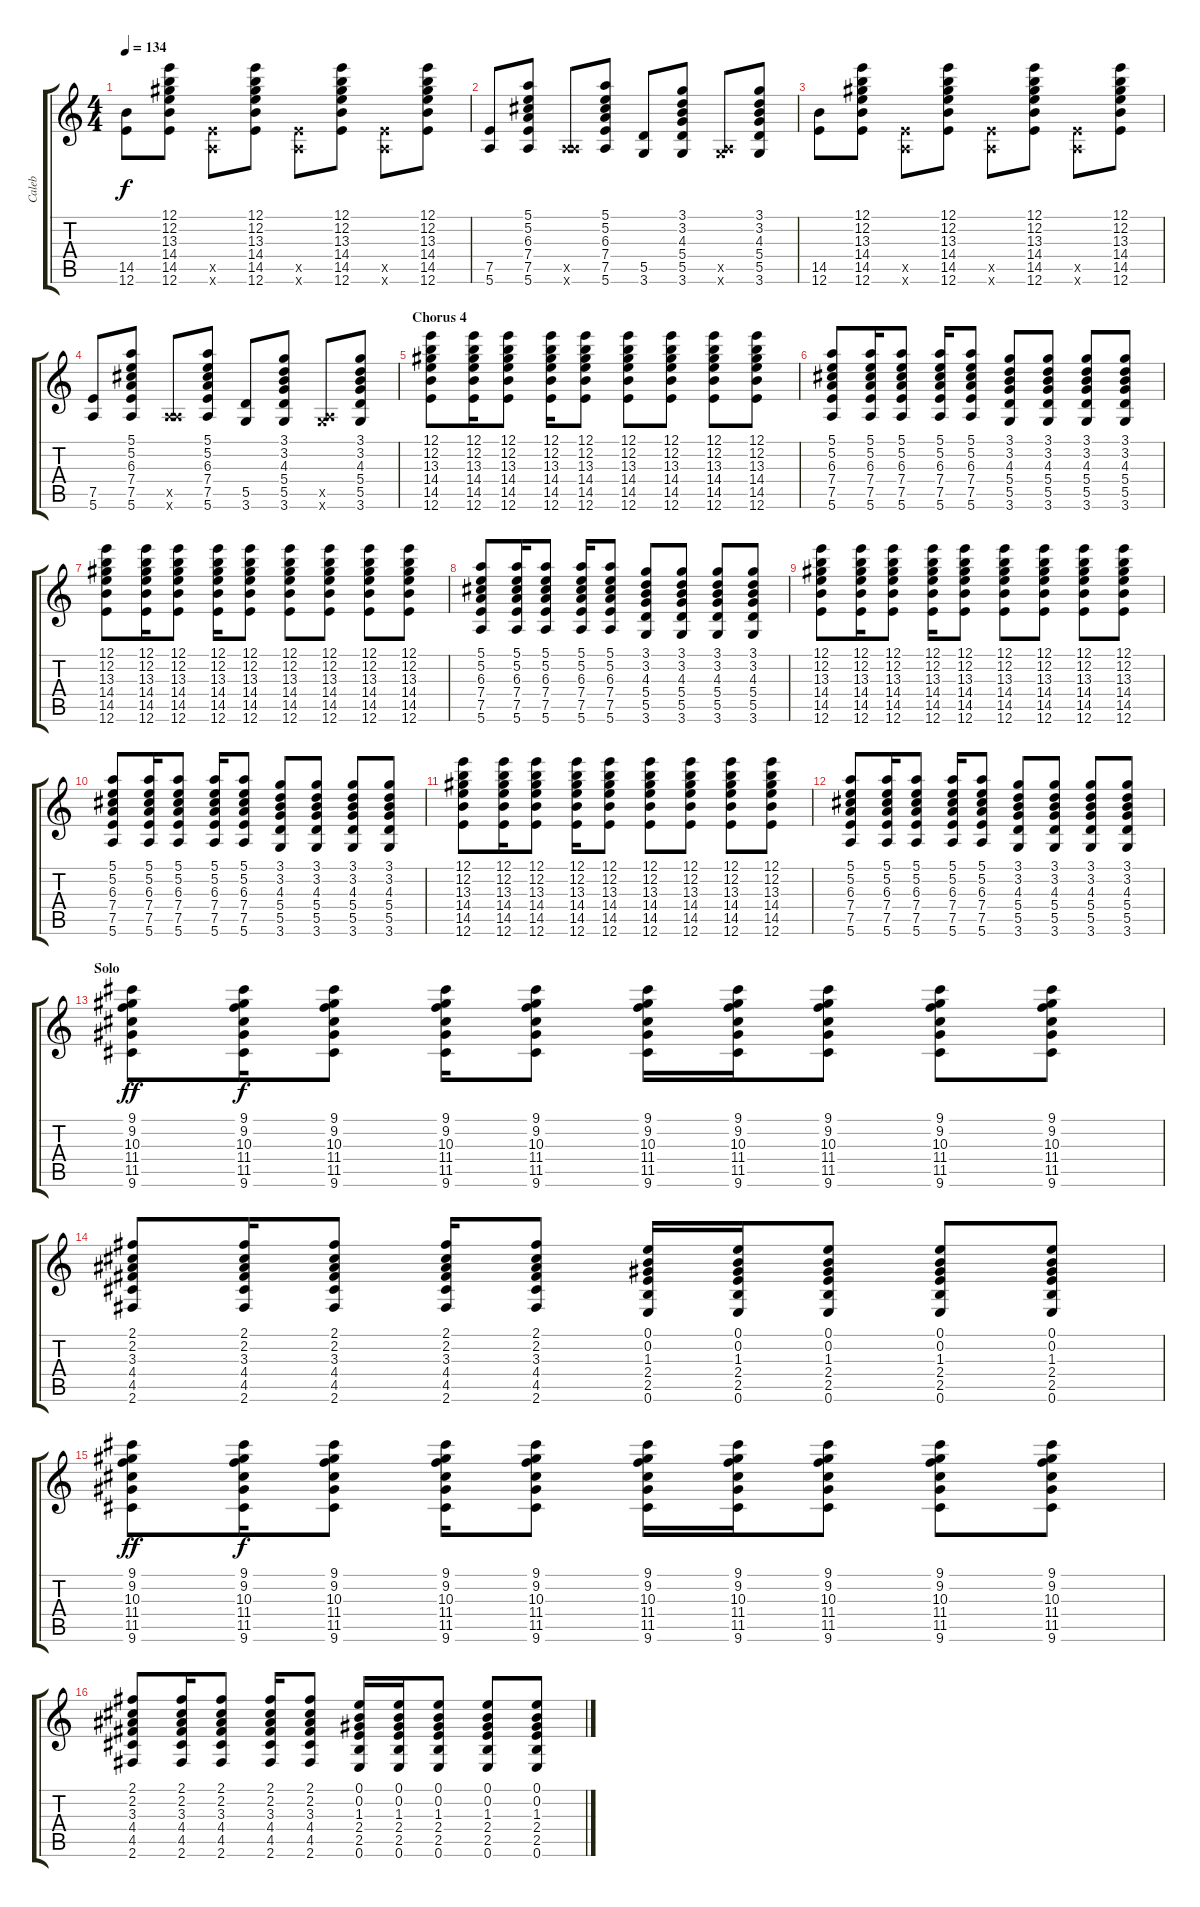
\track ("Caleb" "Caleb") {instrument overdrivenguitar}
\staff {score tabs}
\tuning (E4 B3 G3 D3 A2 E2) {hide}
\ts (4 4)
\tempo 134
\clef g2
\ks c
(14.5 12.6).8{dy f} (12.1 12.2 13.3 14.4 14.5 12.6).8 (0.5{x} 12.6{x}).8 (12.1 12.2 13.3 14.4 14.5 12.6).8 (0.5{x} 12.6{x}).8 (12.1 12.2 13.3 14.4 14.5 12.6).8 (0.5{x} 12.6{x}).8 (12.1 12.2 13.3 14.4 14.5 12.6).8 |
(7.5 5.6).8 (5.1 5.2 6.3 7.4 7.5 5.6).8 (0.5{x} 5.6{x}).8 (5.1 5.2 6.3 7.4 7.5 5.6).8 (5.5 3.6).8 (3.1 3.2 4.3 5.4 5.5 3.6).8 (0.5{x} 3.6{x}).8 (3.1 3.2 4.3 5.4 5.5 3.6).8 |
(14.5 12.6).8 (12.1 12.2 13.3 14.4 14.5 12.6).8 (0.5{x} 12.6{x}).8 (12.1 12.2 13.3 14.4 14.5 12.6).8 (0.5{x} 12.6{x}).8 (12.1 12.2 13.3 14.4 14.5 12.6).8 (0.5{x} 12.6{x}).8 (12.1 12.2 13.3 14.4 14.5 12.6).8 |
(7.5 5.6).8 (5.1 5.2 6.3 7.4 7.5 5.6).8 (0.5{x} 5.6{x}).8 (5.1 5.2 6.3 7.4 7.5 5.6).8 (5.5 3.6).8 (3.1 3.2 4.3 5.4 5.5 3.6).8 (0.5{x} 3.6{x}).8 (3.1 3.2 4.3 5.4 5.5 3.6).8 |
\section ("" "Chorus 4")
(12.1 12.2 13.3 14.4 14.5 12.6).8 (12.1 12.2 13.3 14.4 14.5 12.6).16 (12.1 12.2 13.3 14.4 14.5 12.6).8 (12.1 12.2 13.3 14.4 14.5 12.6).16 (12.1 12.2 13.3 14.4 14.5 12.6).8 (12.1 12.2 13.3 14.4 14.5 12.6).8 (12.1 12.2 13.3 14.4 14.5 12.6).8 (12.1 12.2 13.3 14.4 14.5 12.6).8 (12.1 12.2 13.3 14.4 14.5 12.6).8 |
(5.1 5.2 6.3 7.4 7.5 5.6).8 (5.1 5.2 6.3 7.4 7.5 5.6).16 (5.1 5.2 6.3 7.4 7.5 5.6).8 (5.1 5.2 6.3 7.4 7.5 5.6).16 (5.1 5.2 6.3 7.4 7.5 5.6).8 (3.1 3.2 4.3 5.4 5.5 3.6).8 (3.1 3.2 4.3 5.4 5.5 3.6).8 (3.1 3.2 4.3 5.4 5.5 3.6).8 (3.1 3.2 4.3 5.4 5.5 3.6).8 |
(12.1 12.2 13.3 14.4 14.5 12.6).8 (12.1 12.2 13.3 14.4 14.5 12.6).16 (12.1 12.2 13.3 14.4 14.5 12.6).8 (12.1 12.2 13.3 14.4 14.5 12.6).16 (12.1 12.2 13.3 14.4 14.5 12.6).8 (12.1 12.2 13.3 14.4 14.5 12.6).8 (12.1 12.2 13.3 14.4 14.5 12.6).8 (12.1 12.2 13.3 14.4 14.5 12.6).8 (12.1 12.2 13.3 14.4 14.5 12.6).8 |
(5.1 5.2 6.3 7.4 7.5 5.6).8 (5.1 5.2 6.3 7.4 7.5 5.6).16 (5.1 5.2 6.3 7.4 7.5 5.6).8 (5.1 5.2 6.3 7.4 7.5 5.6).16 (5.1 5.2 6.3 7.4 7.5 5.6).8 (3.1 3.2 4.3 5.4 5.5 3.6).8 (3.1 3.2 4.3 5.4 5.5 3.6).8 (3.1 3.2 4.3 5.4 5.5 3.6).8 (3.1 3.2 4.3 5.4 5.5 3.6).8 |
(12.1 12.2 13.3 14.4 14.5 12.6).8 (12.1 12.2 13.3 14.4 14.5 12.6).16 (12.1 12.2 13.3 14.4 14.5 12.6).8 (12.1 12.2 13.3 14.4 14.5 12.6).16 (12.1 12.2 13.3 14.4 14.5 12.6).8 (12.1 12.2 13.3 14.4 14.5 12.6).8 (12.1 12.2 13.3 14.4 14.5 12.6).8 (12.1 12.2 13.3 14.4 14.5 12.6).8 (12.1 12.2 13.3 14.4 14.5 12.6).8 |
(5.1 5.2 6.3 7.4 7.5 5.6).8 (5.1 5.2 6.3 7.4 7.5 5.6).16 (5.1 5.2 6.3 7.4 7.5 5.6).8 (5.1 5.2 6.3 7.4 7.5 5.6).16 (5.1 5.2 6.3 7.4 7.5 5.6).8 (3.1 3.2 4.3 5.4 5.5 3.6).8 (3.1 3.2 4.3 5.4 5.5 3.6).8 (3.1 3.2 4.3 5.4 5.5 3.6).8 (3.1 3.2 4.3 5.4 5.5 3.6).8 |
(12.1 12.2 13.3 14.4 14.5 12.6).8 (12.1 12.2 13.3 14.4 14.5 12.6).16 (12.1 12.2 13.3 14.4 14.5 12.6).8 (12.1 12.2 13.3 14.4 14.5 12.6).16 (12.1 12.2 13.3 14.4 14.5 12.6).8 (12.1 12.2 13.3 14.4 14.5 12.6).8 (12.1 12.2 13.3 14.4 14.5 12.6).8 (12.1 12.2 13.3 14.4 14.5 12.6).8 (12.1 12.2 13.3 14.4 14.5 12.6).8 |
(5.1 5.2 6.3 7.4 7.5 5.6).8 (5.1 5.2 6.3 7.4 7.5 5.6).16 (5.1 5.2 6.3 7.4 7.5 5.6).8 (5.1 5.2 6.3 7.4 7.5 5.6).16 (5.1 5.2 6.3 7.4 7.5 5.6).8 (3.1 3.2 4.3 5.4 5.5 3.6).8 (3.1 3.2 4.3 5.4 5.5 3.6).8 (3.1 3.2 4.3 5.4 5.5 3.6).8 (3.1 3.2 4.3 5.4 5.5 3.6).8 |
\section ("" "Solo")
(9.1 9.2 10.3 11.4 11.5 9.6).8{dy ff} (9.1 9.2 10.3 11.4 11.5 9.6).16{dy f} (9.1 9.2 10.3 11.4 11.5 9.6).8 (9.1 9.2 10.3 11.4 11.5 9.6).16 (9.1 9.2 10.3 11.4 11.5 9.6).8 (9.1 9.2 10.3 11.4 11.5 9.6).16 (9.1 9.2 10.3 11.4 11.5 9.6).16 (9.1 9.2 10.3 11.4 11.5 9.6).8 (9.1 9.2 10.3 11.4 11.5 9.6).8 (9.1 9.2 10.3 11.4 11.5 9.6).8 |
(2.1 2.2 3.3 4.4 4.5 2.6).8 (2.1 2.2 3.3 4.4 4.5 2.6).16 (2.1 2.2 3.3 4.4 4.5 2.6).8 (2.1 2.2 3.3 4.4 4.5 2.6).16 (2.1 2.2 3.3 4.4 4.5 2.6).8 (0.1 0.2 1.3 2.4 2.5 0.6).16 (0.1 0.2 1.3 2.4 2.5 0.6).16 (0.1 0.2 1.3 2.4 2.5 0.6).8 (0.1 0.2 1.3 2.4 2.5 0.6).8 (0.1 0.2 1.3 2.4 2.5 0.6).8 |
(9.1 9.2 10.3 11.4 11.5 9.6).8{dy ff} (9.1 9.2 10.3 11.4 11.5 9.6).16{dy f} (9.1 9.2 10.3 11.4 11.5 9.6).8 (9.1 9.2 10.3 11.4 11.5 9.6).16 (9.1 9.2 10.3 11.4 11.5 9.6).8 (9.1 9.2 10.3 11.4 11.5 9.6).16 (9.1 9.2 10.3 11.4 11.5 9.6).16 (9.1 9.2 10.3 11.4 11.5 9.6).8 (9.1 9.2 10.3 11.4 11.5 9.6).8 (9.1 9.2 10.3 11.4 11.5 9.6).8 |
(2.1 2.2 3.3 4.4 4.5 2.6).8 (2.1 2.2 3.3 4.4 4.5 2.6).16 (2.1 2.2 3.3 4.4 4.5 2.6).8 (2.1 2.2 3.3 4.4 4.5 2.6).16 (2.1 2.2 3.3 4.4 4.5 2.6).8 (0.1 0.2 1.3 2.4 2.5 0.6).16 (0.1 0.2 1.3 2.4 2.5 0.6).16 (0.1 0.2 1.3 2.4 2.5 0.6).8 (0.1 0.2 1.3 2.4 2.5 0.6).8 (0.1 0.2 1.3 2.4 2.5 0.6).8
